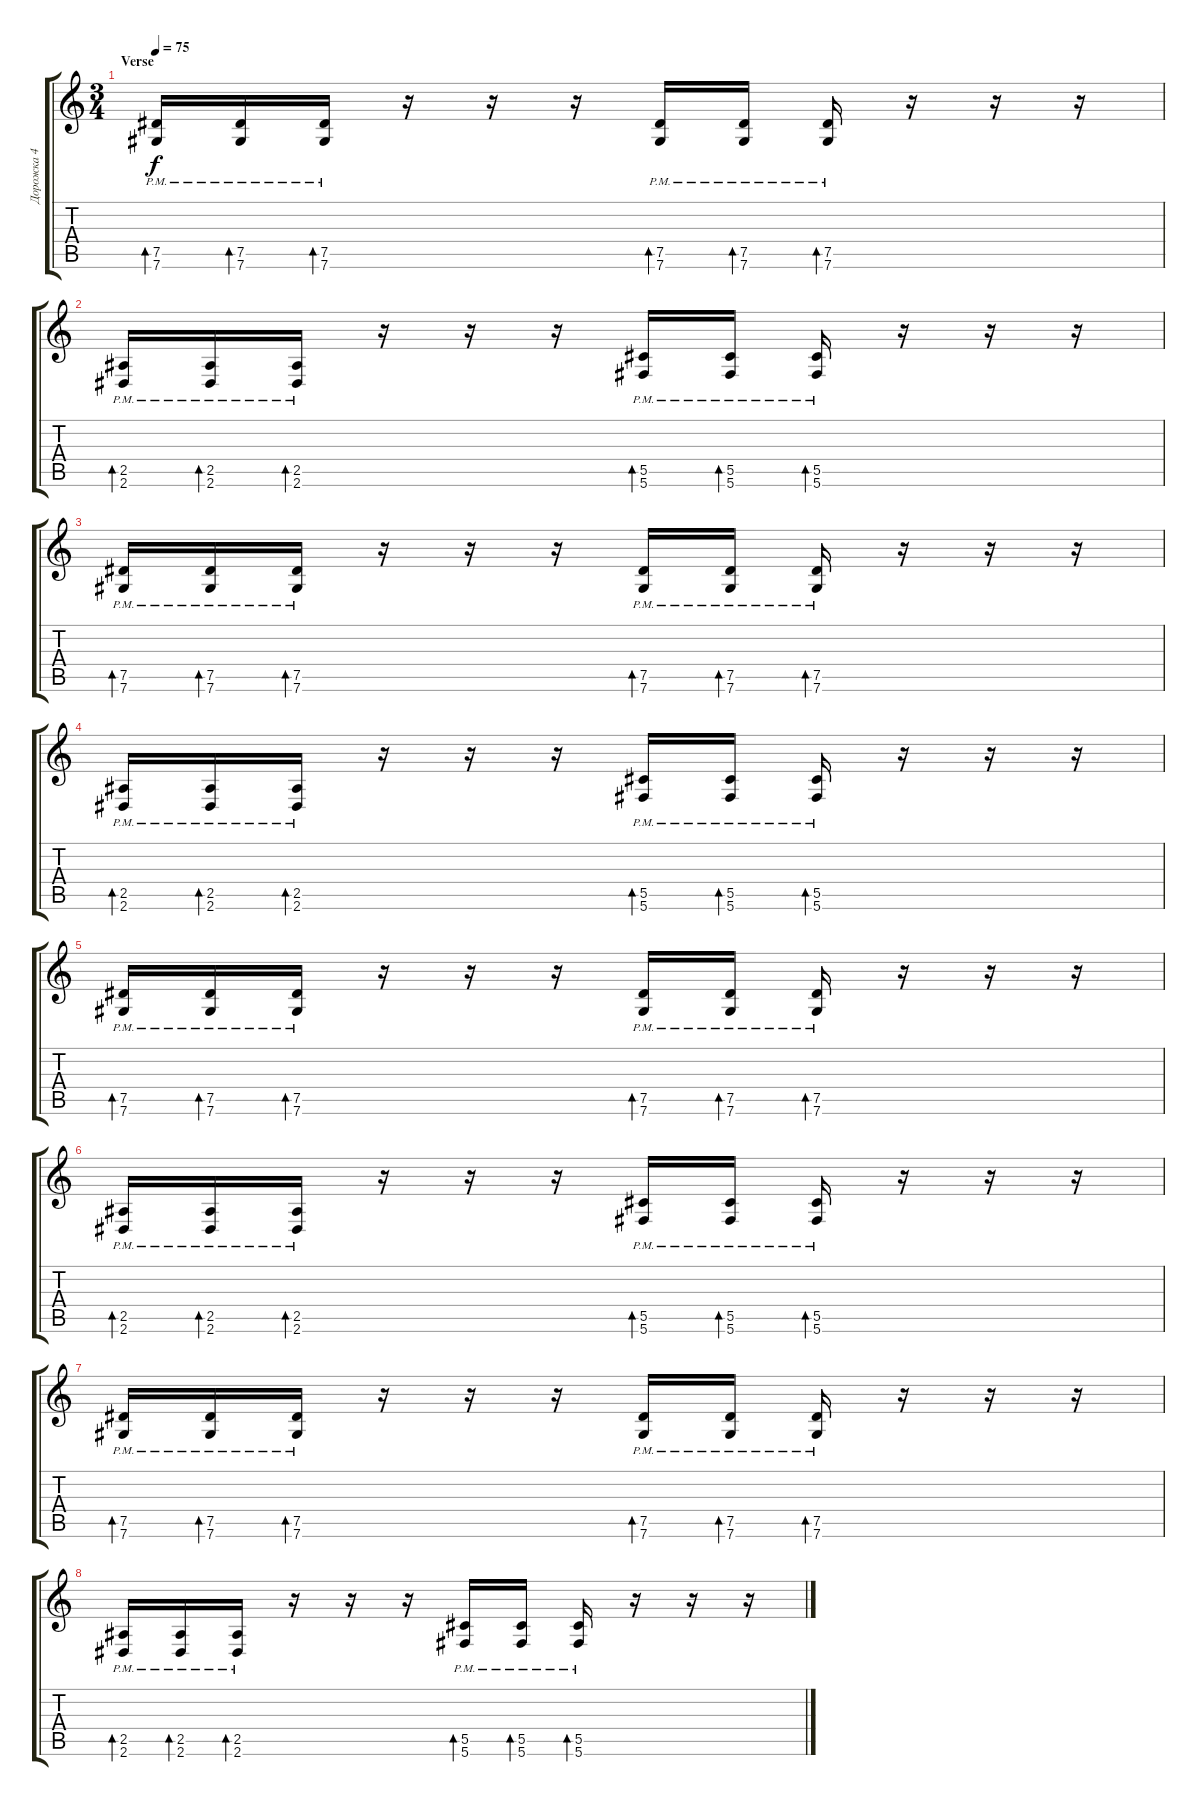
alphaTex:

\track ("Дорожка 4" "Дорожка 4") {instrument overdrivenguitar}
\staff {score tabs}
\tuning (Eb4 Bb3 Gb3 Db3 Ab2 Db2) {hide}
\ts (3 4)
\section ("" "Verse")
\tempo 75
\clef g2
\ks c
(7.5{pm} 7.6{pm}).16{bd 30 dy f} (7.5{pm} 7.6{pm}).16{bd 30} (7.5{pm} 7.6{pm}).16{bd 30} r.16 r.16 r.16 (7.5{pm} 7.6{pm}).16{bd 30} (7.5{pm} 7.6{pm}).16{bd 30} (7.5{pm} 7.6{pm}).16{bd 30} r.16 r.16 r.16 |
(2.5{pm} 2.6{pm}).16{bd 30} (2.5{pm} 2.6{pm}).16{bd 30} (2.5{pm} 2.6{pm}).16{bd 30} r.16 r.16 r.16 (5.5{pm} 5.6{pm}).16{bd 30} (5.5{pm} 5.6{pm}).16{bd 30} (5.5{pm} 5.6{pm}).16{bd 30} r.16 r.16 r.16 |
(7.5{pm} 7.6{pm}).16{bd 30} (7.5{pm} 7.6{pm}).16{bd 30} (7.5{pm} 7.6{pm}).16{bd 30} r.16 r.16 r.16 (7.5{pm} 7.6{pm}).16{bd 30} (7.5{pm} 7.6{pm}).16{bd 30} (7.5{pm} 7.6{pm}).16{bd 30} r.16 r.16 r.16 |
(2.5{pm} 2.6{pm}).16{bd 30} (2.5{pm} 2.6{pm}).16{bd 30} (2.5{pm} 2.6{pm}).16{bd 30} r.16 r.16 r.16 (5.5{pm} 5.6{pm}).16{bd 30} (5.5{pm} 5.6{pm}).16{bd 30} (5.5{pm} 5.6{pm}).16{bd 30} r.16 r.16 r.16 |
(7.5{pm} 7.6{pm}).16{bd 30} (7.5{pm} 7.6{pm}).16{bd 30} (7.5{pm} 7.6{pm}).16{bd 30} r.16 r.16 r.16 (7.5{pm} 7.6{pm}).16{bd 30} (7.5{pm} 7.6{pm}).16{bd 30} (7.5{pm} 7.6{pm}).16{bd 30} r.16 r.16 r.16 |
(2.5{pm} 2.6{pm}).16{bd 30} (2.5{pm} 2.6{pm}).16{bd 30} (2.5{pm} 2.6{pm}).16{bd 30} r.16 r.16 r.16 (5.5{pm} 5.6{pm}).16{bd 30} (5.5{pm} 5.6{pm}).16{bd 30} (5.5{pm} 5.6{pm}).16{bd 30} r.16 r.16 r.16 |
(7.5{pm} 7.6{pm}).16{bd 30} (7.5{pm} 7.6{pm}).16{bd 30} (7.5{pm} 7.6{pm}).16{bd 30} r.16 r.16 r.16 (7.5{pm} 7.6{pm}).16{bd 30} (7.5{pm} 7.6{pm}).16{bd 30} (7.5{pm} 7.6{pm}).16{bd 30} r.16 r.16 r.16 |
(2.5{pm} 2.6{pm}).16{bd 30} (2.5{pm} 2.6{pm}).16{bd 30} (2.5{pm} 2.6{pm}).16{bd 30} r.16 r.16 r.16 (5.5{pm} 5.6{pm}).16{bd 30} (5.5{pm} 5.6{pm}).16{bd 30} (5.5{pm} 5.6{pm}).16{bd 30} r.16 r.16 r.16
